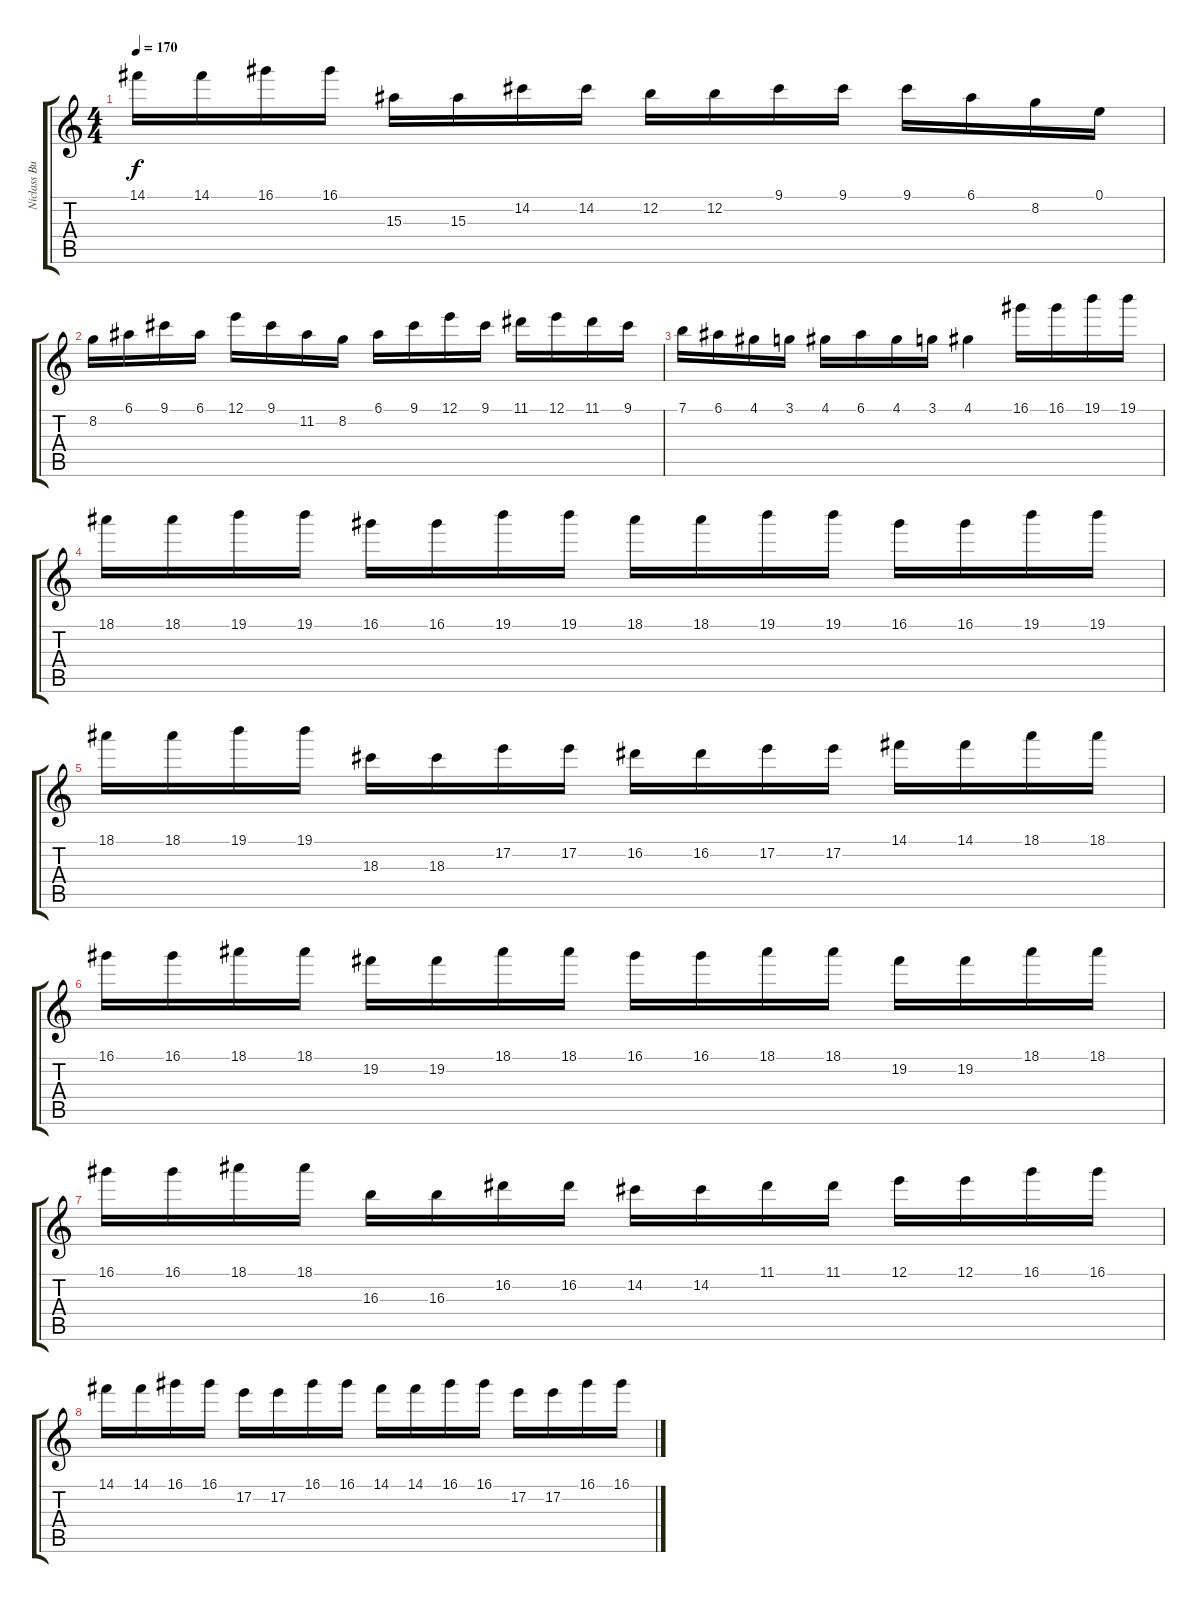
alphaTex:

\track ("Niclass Buss" "Niclass Bu") {instrument overdrivenguitar}
\staff {score tabs}
\tuning (E4 B3 G3 D3 A2 E2) {hide}
\ts (4 4)
\tempo 170
\clef g2
\ks c
14.1.16{dy f} 14.1.16 16.1.16 16.1.16 15.3.16 15.3.16 14.2.16 14.2.16 12.2.16 12.2.16 9.1.16 9.1.16 9.1.16 6.1.16 8.2.16 0.1.16 |
8.2.16 6.1.16 9.1.16 6.1.16 12.1.16 9.1.16 11.2.16 8.2.16 6.1.16 9.1.16 12.1.16 9.1.16 11.1.16 12.1.16 11.1.16 9.1.16 |
7.1.16 6.1.16 4.1.16 3.1.16 4.1.16 6.1.16 4.1.16 3.1.16 4.1.4 16.1.16 16.1.16 19.1.16 19.1.16 |
18.1.16 18.1.16 19.1.16 19.1.16 16.1.16 16.1.16 19.1.16 19.1.16 18.1.16 18.1.16 19.1.16 19.1.16 16.1.16 16.1.16 19.1.16 19.1.16 |
18.1.16 18.1.16 19.1.16 19.1.16 18.3.16 18.3.16 17.2.16 17.2.16 16.2.16 16.2.16 17.2.16 17.2.16 14.1.16 14.1.16 18.1.16 18.1.16 |
16.1.16 16.1.16 18.1.16 18.1.16 19.2.16 19.2.16 18.1.16 18.1.16 16.1.16 16.1.16 18.1.16 18.1.16 19.2.16 19.2.16 18.1.16 18.1.16 |
16.1.16 16.1.16 18.1.16 18.1.16 16.3.16 16.3.16 16.2.16 16.2.16 14.2.16 14.2.16 11.1.16 11.1.16 12.1.16 12.1.16 16.1.16 16.1.16 |
14.1.16 14.1.16 16.1.16 16.1.16 17.2.16 17.2.16 16.1.16 16.1.16 14.1.16 14.1.16 16.1.16 16.1.16 17.2.16 17.2.16 16.1.16 16.1.16
